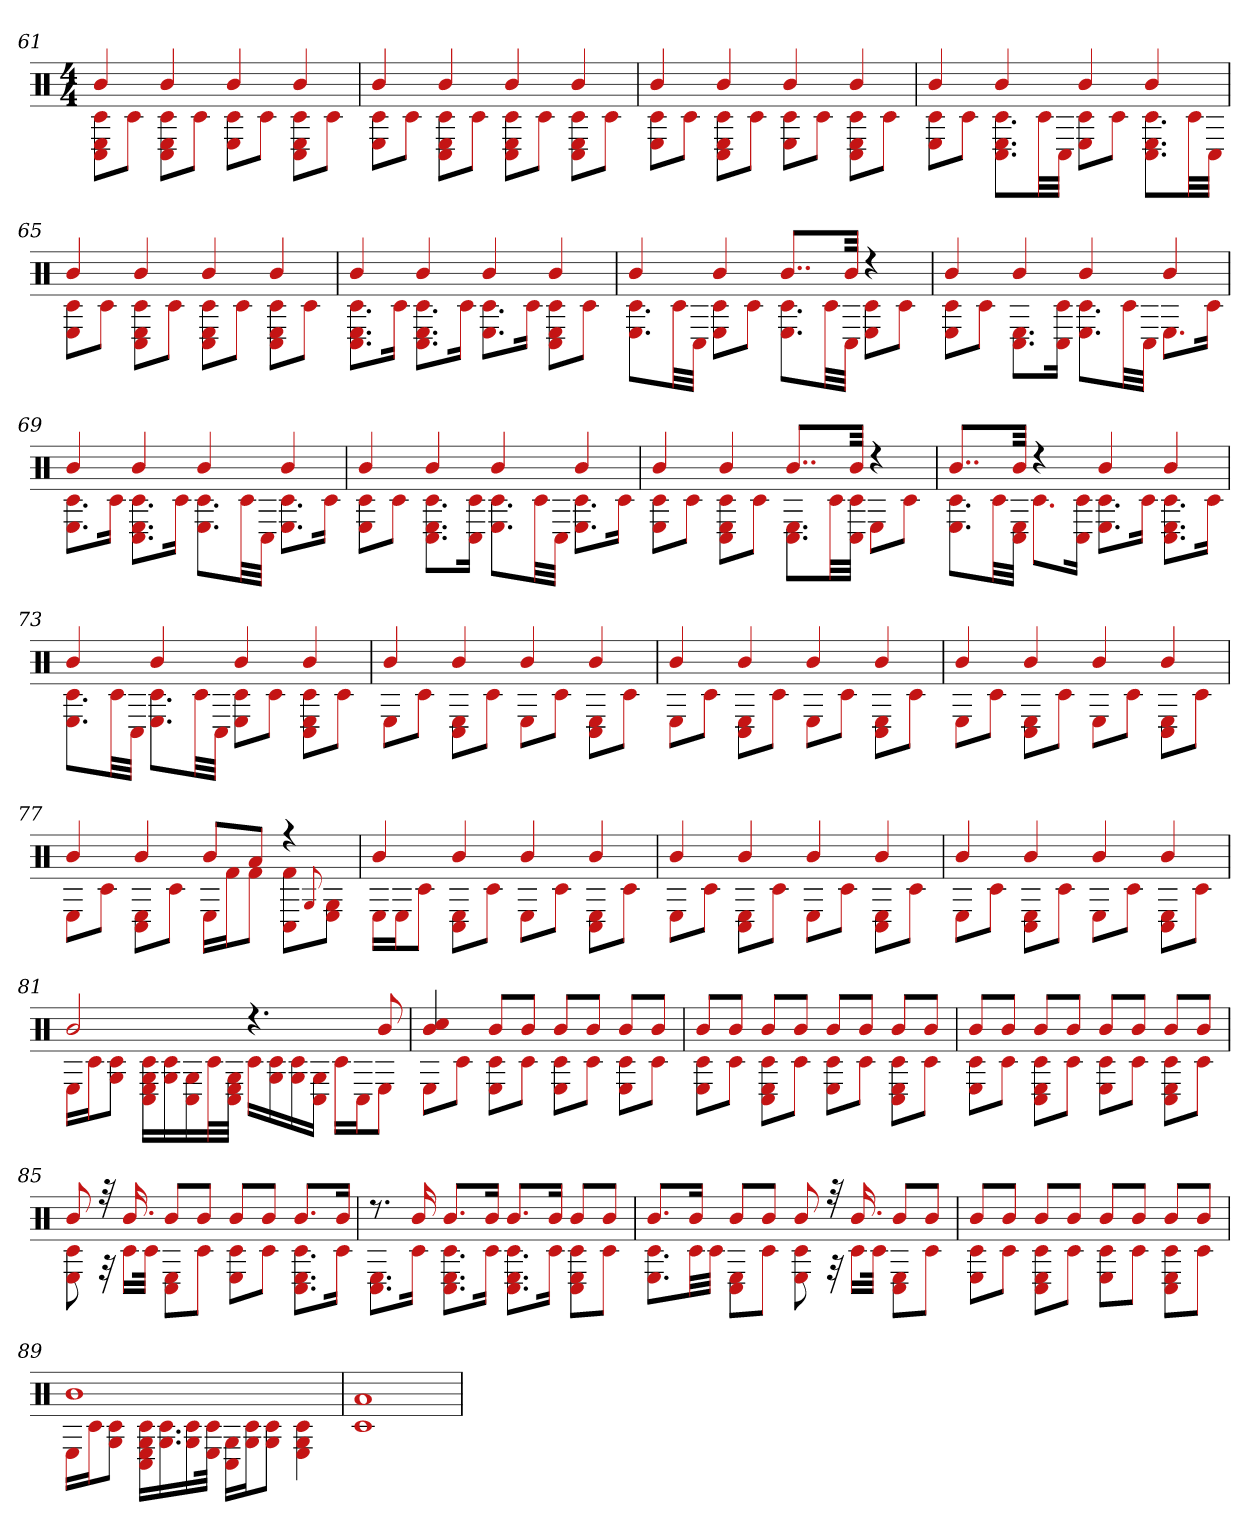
**kern
*part1
*staff1
*clefX
*k[]
*M4/4
=61
*^
4b	8C# 8E 8c#L
.	8c#J
4b	8c# 8C# 8EL
.	8c#J
4b	8E 8c#L
.	8c#J
4b	8C# 8c# 8EL
.	8c#J
=62	=62
4b	8E 8c#L
.	8c#J
4b	8c# 8C# 8EL
.	8c#J
4b	8C# 8c# 8EL
.	8c#J
4b	8C# 8c# 8EL
.	8c#J
=63	=63
4b	8c# 8EL
.	8c#J
4b	8c# 8C# 8EL
.	8c#J
4b	8c# 8EL
.	8c#J
4b	8c# 8E 8C#L
.	8c#J
=64	=64
4b	8c# 8EL
.	8c#J
4b	8.C# 8.E 8.c#L
.	32c#LL
.	32C#JJJ
4b	8c# 8EL
.	8c#J
4b	8.c# 8.C# 8.EL
.	32c#LL
.	32C#JJJ
=65	=65
4b	8c# 8EL
.	8c#J
4b	8c# 8C# 8EL
.	8c#J
4b	8C# 8c# 8EL
.	8c#J
4b	8c# 8C# 8EL
.	8c#J
=66	=66
4b	8.C# 8.E 8.c#L
.	16c#Jk
4b	8.C# 8.c# 8.EL
.	16c#Jk
4b	8.E 8.c#L
.	16c#Jk
4b	8C# 8E 8c#L
.	8c#J
=67	=67
4b	8.c# 8.EL
.	32c#LL
.	32C#JJJ
4b	8E 8c#L
.	8c#J
8..bL	8.c# 8.EL
.	32c#LL
32bJkk	32C#JJJ
4r	8E 8c#L
.	8c#J
=68	=68
4b	8E 8c#L
.	8c#J
4b	8.C# 8.EL
.	16c# 16C#Jk
4b	8.E 8.c#L
.	32c#LL
.	32C#JJJ
4b	8.EL
.	16c#Jk
=69	=69
4b	8.c# 8.EL
.	16c#Jk
4b	8.C# 8.E 8.c#L
.	16c#Jk
4b	8.c# 8.EL
.	32c#LL
.	32C#JJJ
4b	8.E 8.c#L
.	16c#Jk
=70	=70
4b	8E 8c#L
.	8c#J
4b	8.C# 8.E 8.c#L
.	16c# 16C#Jk
4b	8.c# 8.EL
.	32c#LL
.	32C#JJJ
4b	8.c# 8.EL
.	16c#Jk
=71	=71
4b	8c# 8EL
.	8c#J
4b	8C# 8E 8c#L
.	8c#J
8..bL	8.C# 8.EL
.	32c#LL
32bJkk	32c# 32C#JJJ
4r	8EL
.	8c#J
=72	=72
8..bL	8.E 8.c#L
.	32c#LL
32bJkk	32C# 32EJJJ
4r	8.c#L
.	16c# 16C#Jk
4b	8.c# 8.EL
.	16c#Jk
4b	8.C# 8.c# 8.EL
.	16c#Jk
=73	=73
4b	8.c# 8.EL
.	32c#LL
.	32C#JJJ
4b	8.c# 8.EL
.	32c#LL
.	32C#JJJ
4b	8c# 8EL
.	8c#J
4b	8E 8C# 8c#L
.	8c#J
=74	=74
4b	8EL
.	8c#J
4b	8C# 8EL
.	8c#J
4b	8EL
.	8c#J
4b	8C# 8EL
.	8c#J
=75	=75
4b	8EL
.	8c#J
4b	8E 8C#L
.	8c#J
4b	8EL
.	8c#J
4b	8C# 8EL
.	8c#J
=76	=76
4b	8EL
.	8c#J
4b	8C# 8EL
.	8c#J
4b	8EL
.	8c#J
4b	8C# 8EL
.	8c#J
=77	=77
4b	8EL
.	8c#J
4b	8C# 8EL
.	8c#J
8bL	16ELL
.	16f#J
8aJ	8f#J
4r	8f# 8C#L
.	8qqG
.	8E 8GJ
=78	=78
4b	16ELL
.	16EJ
.	8c#J
4b	8C# 8EL
.	8c#J
4b	8EL
.	8c#J
4b	8C# 8EL
.	8c#J
=79	=79
4b	8EL
.	8c#J
4b	8C# 8EL
.	8c#J
4b	8EL
.	8c#J
4b	8C# 8EL
.	8c#J
=80	=80
4b	8EL
.	8c#J
4b	8C# 8EL
.	8c#J
4b	8EL
.	8c#J
4b	8C# 8EL
.	8c#J
=81	=81
2b	16ELL
.	16c#J
.	8c# 8GJ
.	16C# 16E 16G 16c#LL
.	16G 16c#
.	16C# 16G
.	32c#L
.	32C# 32E 32GJJJ
4.r	16c#LL
.	16G 16c#
.	16G 16c#
.	16G 16C#JJ
.	16c#LL
.	16C#J
8b	8EJ
=82	=82
4cc# 4b	8EL
.	8c#J
8bL	8c# 8EL
8bJ	8c#J
8bL	8E 8c#L
8bJ	8c#J
8bL	8c# 8EL
8bJ	8c#J
=83	=83
8bL	8E 8c#L
8bJ	8c#J
8bL	8C# 8E 8c#L
8bJ	8c#J
8bL	8c# 8EL
8bJ	8c#J
8bL	8c# 8E 8C#L
8bJ	8c#J
=84	=84
8bL	8c# 8EL
8bJ	8c#J
8bL	8c# 8C# 8EL
8bJ	8c#J
8bL	8c# 8EL
8bJ	8c#J
8bL	8C# 8c# 8EL
8bJ	8c#J
=85	=85
8b	8c# 8E
32r	32r
16.b	16c#LL
.	32c#JJk
8bL	8C# 8EL
8bJ	8c#J
8bL	8c# 8EL
8bJ	8c#J
8.bL	8.c# 8.E 8.C#L
16bJk	16c#Jk
=86	=86
8.r	8.C# 8.EL
16b	16c#Jk
8.bL	8.C# 8.c# 8.EL
16bJk	16c#Jk
8.bL	8.C# 8.c# 8.EL
16bJk	16c#Jk
8bL	8C# 8E 8c#L
8bJ	8c#J
=87	=87
8.bL	8.c# 8.EL
16bJk	32c#LL
.	32c#JJJ
8bL	8E 8C#L
8bJ	8c#J
8b	8c# 8E
32r	32r
16.b	16c#LL
.	32c#JJk
8bL	8E 8C#L
8bJ	8c#J
=88	=88
8bL	8E 8c#L
8bJ	8c#J
8bL	8c# 8C# 8EL
8bJ	8c#J
8bL	8c# 8EL
8bJ	8c#J
8bL	8c# 8C# 8EL
8bJ	8c#J
=89	=89
1b	16ELL
.	16c#J
.	8c# 8GJ
.	16C# 16G 16E 16c#LL
.	16.G 16.c#
.	16G 16c#
.	32E 32c#JJk
.	16C# 16GLL
.	16G 16c#J
.	8c# 8GJ
.	4E 4c# 4G
=90	=90
1a	1c#
*v	*v
=
*-
